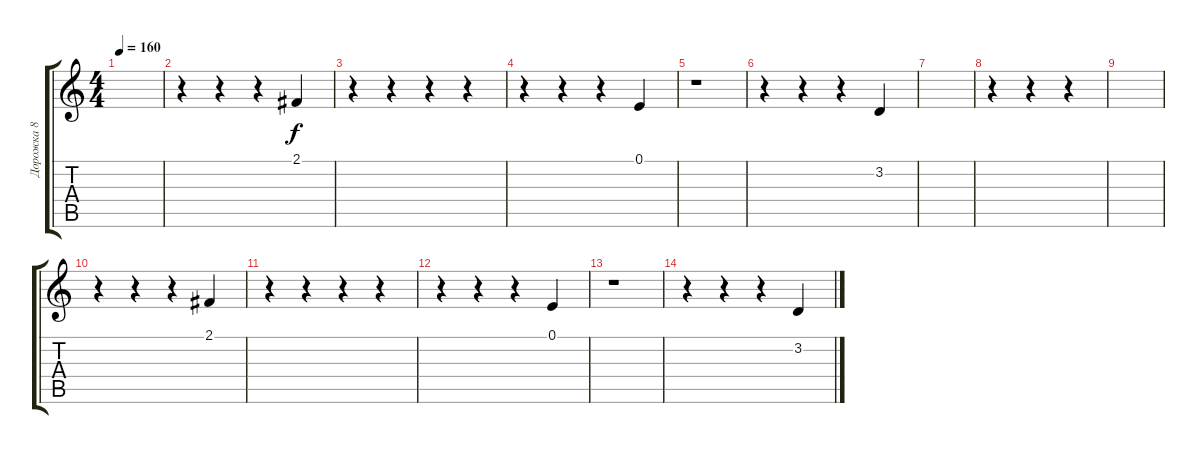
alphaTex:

\track ("Дорожка 8" "Дорожка 8") {instrument brightacousticpiano}
\staff {score tabs}
\tuning (E4 B3 G3 D3 A2 E2) {hide}
\ts (4 4)
\tempo 160
\clef g2
\ks c
|
r.4 r.4 r.4 2.1.4{dy f} |
r.4 r.4 r.4 r.4 |
r.4 r.4 r.4 0.1.4 |
r.1 |
r.4 r.4 r.4 3.2.4 |
|
r.4 r.4 r.4 |
|
r.4 r.4 r.4 2.1.4 |
r.4 r.4 r.4 r.4 |
r.4 r.4 r.4 0.1.4 |
r.1 |
r.4 r.4 r.4 3.2.4
